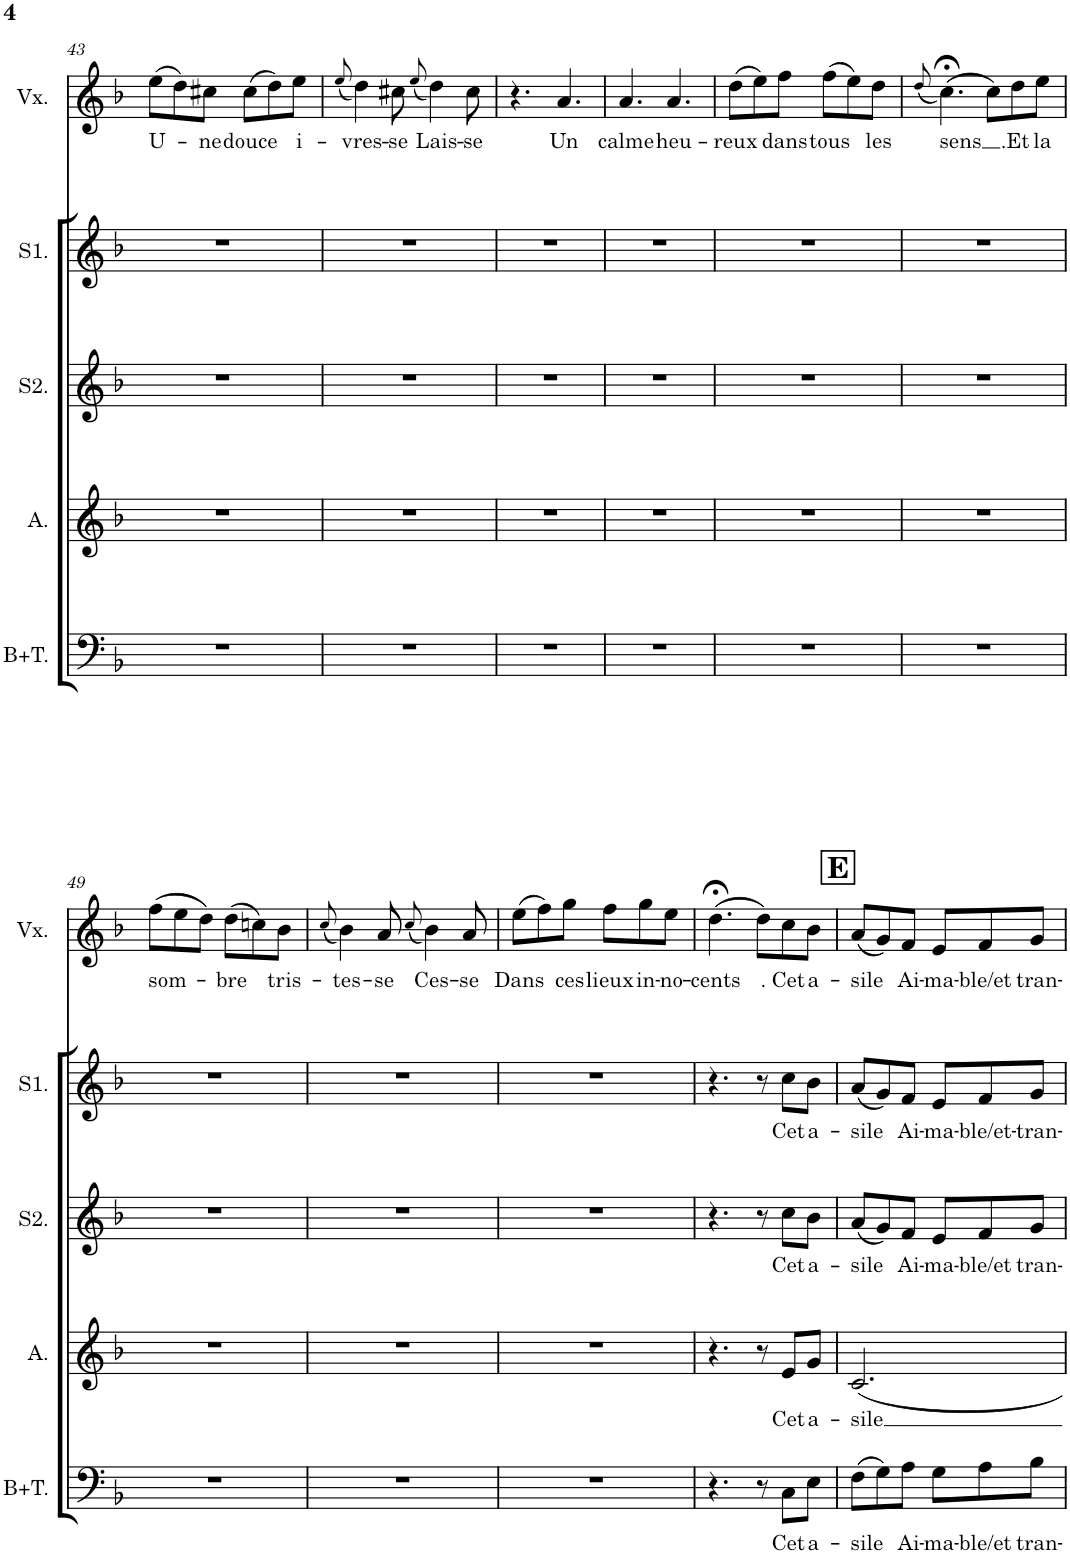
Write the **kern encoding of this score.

**kern	**text	**kern	**text	**kern	**text	**kern	**text	**kern	**text
*part5	*part5	*part4	*part4	*part3	*part3	*part2	*part2	*part1	*part1
*staff5	*staff5	*staff4	*staff4	*staff3	*staff3	*staff2	*staff2	*staff1	*staff1
*I"Basse et Ténor	*	*I"Alto	*	*I"Soprano 2	*	*I"Soprano 1	*	*I"Voix	*
*I'B+T.	*	*I'A.	*	*I'S2.	*	*I'S1.	*	*I'Vx.	*
!!LO:PB:g=z
*clefF4	*	*clefG2	*	*clefG2	*	*clefG2	*	*clefG2	*
*k[b-]	*	*k[b-]	*	*k[b-]	*	*k[b-]	*	*k[b-]	*
*M6/8	*	*M6/8	*	*M6/8	*	*M6/8	*	*M6/8	*
=43	=43	=43	=43	=43	=43	=43	=43	=43	=43
!	!	!	!	!	!	!	!	!	!LO:LY:b
2.r	.	2.r	.	2.r	.	2.r	.	(8ee\L	U-
.	.	.	.	.	.	.	.	8dd\)	.
!	!	!	!	!	!	!	!	!	!LO:LY:b
.	.	.	.	.	.	.	.	8cc#X\J	-ne
!	!	!	!	!	!	!	!	!	!LO:LY:b
.	.	.	.	.	.	.	.	(8cc#\L	douce
.	.	.	.	.	.	.	.	8dd\)	.
!	!	!	!	!	!	!	!	!	!LO:LY:b
.	.	.	.	.	.	.	.	8ee\J	i-
=44	=44	=44	=44	=44	=44	=44	=44	=44	=44
.	.	.	.	.	.	.	.	(8qee/	.
!	!	!	!	!	!	!	!	!	!LO:LY:b
2.r	.	2.r	.	2.r	.	2.r	.	4dd\)	-vres-
!	!	!	!	!	!	!	!	!	!LO:LY:b
.	.	.	.	.	.	.	.	8cc#X\	-se
.	.	.	.	.	.	.	.	(8qee/	.
!	!	!	!	!	!	!	!	!	!LO:LY:b
.	.	.	.	.	.	.	.	4dd\)	Lais-
!	!	!	!	!	!	!	!	!	!LO:LY:b
.	.	.	.	.	.	.	.	8cc#\	-se
=45	=45	=45	=45	=45	=45	=45	=45	=45	=45
2.r	.	2.r	.	2.r	.	2.r	.	4.r	.
!	!	!	!	!	!	!	!	!	!LO:LY:b
.	.	.	.	.	.	.	.	4.a/	Un
=46	=46	=46	=46	=46	=46	=46	=46	=46	=46
!	!	!	!	!	!	!	!	!	!LO:LY:b
2.r	.	2.r	.	2.r	.	2.r	.	4.a/	calme
!	!	!	!	!	!	!	!	!	!LO:LY:b
.	.	.	.	.	.	.	.	4.a/	heu-
=47	=47	=47	=47	=47	=47	=47	=47	=47	=47
!	!	!	!	!	!	!	!	!	!LO:LY:b
2.r	.	2.r	.	2.r	.	2.r	.	(8dd\L	-reux
.	.	.	.	.	.	.	.	8ee\)	.
!	!	!	!	!	!	!	!	!	!LO:LY:b
.	.	.	.	.	.	.	.	8ff\J	dans
!	!	!	!	!	!	!	!	!	!LO:LY:b
.	.	.	.	.	.	.	.	(8ff\L	tous
.	.	.	.	.	.	.	.	8ee\)	.
!	!	!	!	!	!	!	!	!	!LO:LY:b
.	.	.	.	.	.	.	.	8dd\J	les
=48	=48	=48	=48	=48	=48	=48	=48	=48	=48
.	.	.	.	.	.	.	.	(8qdd/	.
!	!	!	!	!	!	!	!	!	!LO:LY:b
2.r	.	2.r	.	2.r	.	2.r	.	(4.cc;<\)	sens
.	.	.	.	.	.	.	.	8cc\L)	.
!	!	!	!	!	!	!	!	!	!LO:LY:b
.	.	.	.	.	.	.	.	8dd\	.Et
!	!	!	!	!	!	!	!	!	!LO:LY:b
.	.	.	.	.	.	.	.	8ee\J	la
!!LO:LB:g=z
=49	=49	=49	=49	=49	=49	=49	=49	=49	=49
!	!	!	!	!	!	!	!	!	!LO:LY:b
2.r	.	2.r	.	2.r	.	2.r	.	(8ff\L	som-
.	.	.	.	.	.	.	.	8ee\	.
.	.	.	.	.	.	.	.	8dd\J)	.
!	!	!	!	!	!	!	!	!	!LO:LY:b
.	.	.	.	.	.	.	.	(8dd\L	-bre
.	.	.	.	.	.	.	.	8ccn\)	.
!	!	!	!	!	!	!	!	!	!LO:LY:b
.	.	.	.	.	.	.	.	8b-\J	tris-
=50	=50	=50	=50	=50	=50	=50	=50	=50	=50
.	.	.	.	.	.	.	.	(8qcc/	.
!	!	!	!	!	!	!	!	!	!LO:LY:b
2.r	.	2.r	.	2.r	.	2.r	.	4b-\)	-tes-
!	!	!	!	!	!	!	!	!	!LO:LY:b
.	.	.	.	.	.	.	.	8a/	-se
.	.	.	.	.	.	.	.	(8qcc/	.
!	!	!	!	!	!	!	!	!	!LO:LY:b
.	.	.	.	.	.	.	.	4b-\)	Ces-
!	!	!	!	!	!	!	!	!	!LO:LY:b
.	.	.	.	.	.	.	.	8a/	-se
=51	=51	=51	=51	=51	=51	=51	=51	=51	=51
!	!	!	!	!	!	!	!	!	!LO:LY:b
2.r	.	2.r	.	2.r	.	2.r	.	(8ee\L	-Dans
.	.	.	.	.	.	.	.	8ff\)	.
!	!	!	!	!	!	!	!	!	!LO:LY:b
.	.	.	.	.	.	.	.	8gg\J	ces
!	!	!	!	!	!	!	!	!	!LO:LY:b
.	.	.	.	.	.	.	.	8ff\L	lieux
!	!	!	!	!	!	!	!	!	!LO:LY:b
.	.	.	.	.	.	.	.	8gg\	in-
!	!	!	!	!	!	!	!	!	!LO:LY:b
.	.	.	.	.	.	.	.	8ee\J	-no-
=52	=52	=52	=52	=52	=52	=52	=52	=52	=52
!	!	!	!	!	!	!	!	!	!LO:LY:b
4.r	.	4.r	.	4.r	.	4.r	.	(4.dd;<\	-cents
!	!	!	!	!	!	!	!	!	!LO:LY:b
8r	.	8r	.	8r	.	8r	.	8dd\L)	.
!	!LO:LY:b	!	!LO:LY:b	!	!LO:LY:b	!	!LO:LY:b	!	!LO:LY:b
8C\L	Cet	8e/L	Cet	8cc\L	Cet	8cc\L	Cet	8cc\	Cet
!	!LO:LY:b	!	!LO:LY:b	!	!LO:LY:b	!	!LO:LY:b	!	!LO:LY:b
8E\J	a-	8g/J	a-	8b-\J	a-	8b-\J	a-	8b-\J	a-
!!LO:REH:place=s1:a:B:cj:fs=14:t=E
=53	=53	=53	=53	=53	=53	=53	=53	=53	=53
!	!LO:LY:b	!	!LO:LY:b	!	!LO:LY:b	!	!LO:LY:b	!	!LO:LY:b
(8F\L	-sile	2.c/	-sile	(8a/L	-sile	(8a/L	-sile	(8a/L	-sile
8G\)	.	.	.	8g/)	.	8g/)	.	8g/)	.
!	!LO:LY:b	!	!	!	!LO:LY:b	!	!LO:LY:b	!	!LO:LY:b
8A\J	Ai-	.	.	8f/J	Ai-	8f/J	Ai-	8f/J	Ai-
!	!LO:LY:b	!	!	!	!LO:LY:b	!	!LO:LY:b	!	!LO:LY:b
8G\L	-ma-	.	.	8e/L	-ma-	8e/L	-ma-	8e/L	-ma-
!	!LO:LY:b	!	!	!	!LO:LY:b	!	!LO:LY:b	!	!LO:LY:b
8A\	-ble/et	.	.	8f/	-ble/et	8f/	-ble/et-	8f/	-ble/et
!	!LO:LY:b	!	!	!	!LO:LY:b	!	!LO:LY:b	!	!LO:LY:b
8B-\J	tran-	.	.	8g/J	tran-	8g/J	-tran-	8g/J	tran-
=	=	=	=	=	=	=	=	=	=
*-	*-	*-	*-	*-	*-	*-	*-	*-	*-
